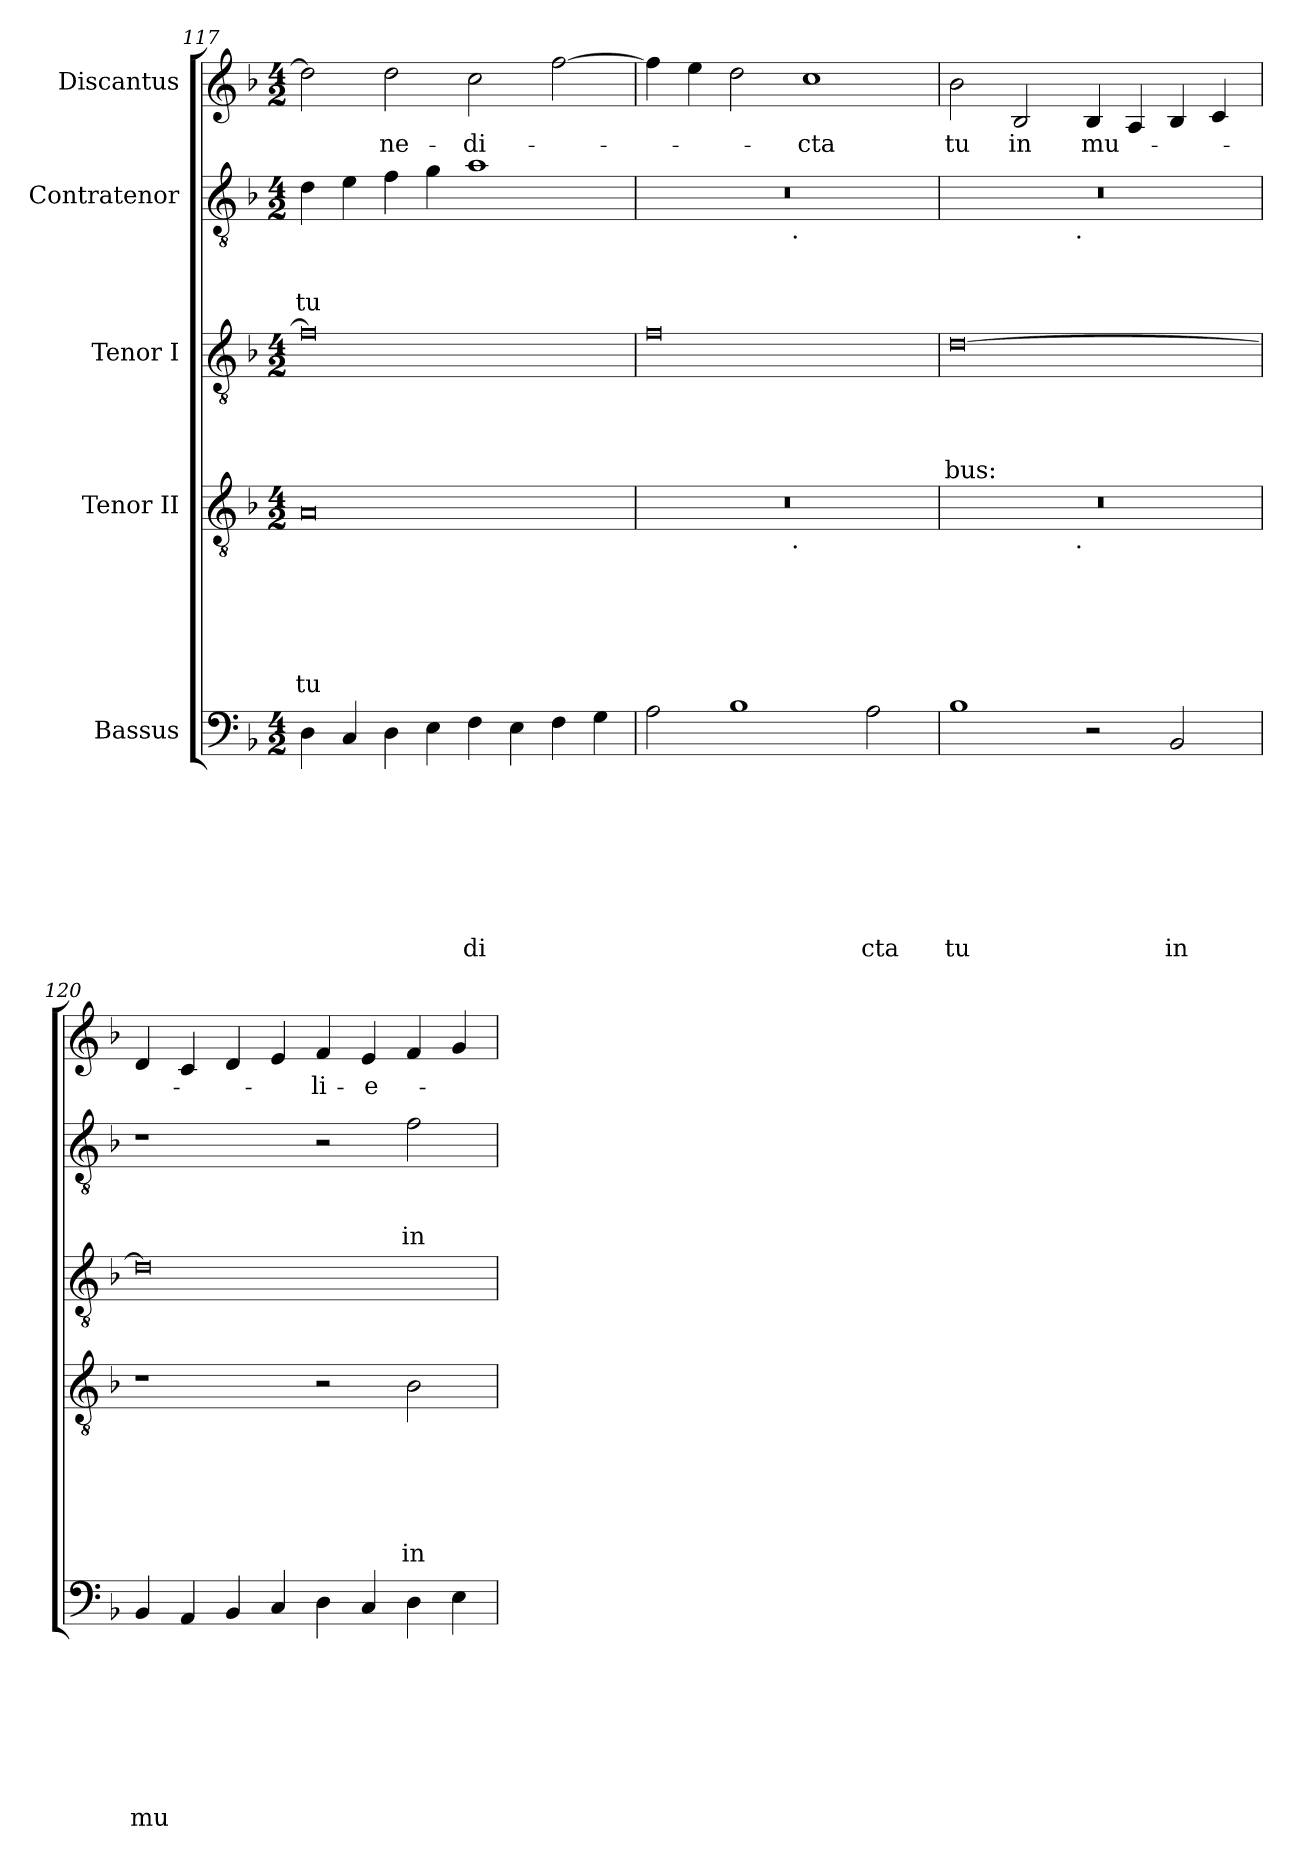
**kern	**text	**text	**text	**text	**text	**text	**text	**text	**kern	**text	**text	**text	**text	**text	**text	**kern	**text	**text	**text	**text	**kern	**text	**text	**text	**kern	**text
*part5	*part5	*part5	*part5	*part5	*part5	*part5	*part5	*part5	*part4	*part4	*part4	*part4	*part4	*part4	*part4	*part3	*part3	*part3	*part3	*part3	*part2	*part2	*part2	*part2	*part1	*part1
*staff5	*staff5	*staff5	*staff5	*staff5	*staff5	*staff5	*staff5	*staff5	*staff4	*staff4	*staff4	*staff4	*staff4	*staff4	*staff4	*staff3	*staff3	*staff3	*staff3	*staff3	*staff2	*staff2	*staff2	*staff2	*staff1	*staff1
*I"Bassus	*	*	*	*	*	*	*	*	*I"Tenor II	*	*	*	*	*	*	*I"Tenor I	*	*	*	*	*I"Contratenor	*	*	*	*I"Discantus	*
*clefF4	*	*	*	*	*	*	*	*	*clefGv2	*	*	*	*	*	*	*clefGv2	*	*	*	*	*clefGv2	*	*	*	*clefG2	*
*k[b-]	*	*	*	*	*	*	*	*	*k[b-]	*	*	*	*	*	*	*k[b-]	*	*	*	*	*k[b-]	*	*	*	*k[b-]	*
*F:	*	*	*	*	*	*	*	*	*F:	*	*	*	*	*	*	*F:	*	*	*	*	*F:	*	*	*	*F:	*
*M4/2	*	*	*	*	*	*	*	*	*M4/2	*	*	*	*	*	*	*M4/2	*	*	*	*	*M4/2	*	*	*	*M4/2	*
=117	=117	=117	=117	=117	=117	=117	=117	=117	=117	=117	=117	=117	=117	=117	=117	=117	=117	=117	=117	=117	=117	=117	=117	=117	=117	=117
!	!	!	!	!	!	!	!	!	!	!	!	!	!	!	!LO:LY:b	!	!	!	!	!	!	!	!	!LO:LY:b	!	!
4D\	.	.	.	.	.	.	.	.	0A	.	.	.	.	.	tu	0f]	.	.	.	.	4d\	.	.	tu	2dd\]	.
4C/	.	.	.	.	.	.	.	.	.	.	.	.	.	.	.	.	.	.	.	.	4e\	.	.	.	.	.
!	!	!	!	!	!	!	!	!	!	!	!	!	!	!	!	!	!	!	!	!	!	!	!	!	!	!LO:LY:b
4D\	.	.	.	.	.	.	.	.	.	.	.	.	.	.	.	.	.	.	.	.	4f\	.	.	.	2dd\	-ne-
4E\	.	.	.	.	.	.	.	.	.	.	.	.	.	.	.	.	.	.	.	.	4g\	.	.	.	.	.
!	!	!	!	!	!	!	!	!LO:LY:b	!	!	!	!	!	!	!	!	!	!	!	!	!	!	!	!	!	!LO:LY:b
4F\	.	.	.	.	.	.	.	di	.	.	.	.	.	.	.	.	.	.	.	.	1a	.	.	.	2cc\	-di-
4E\	.	.	.	.	.	.	.	.	.	.	.	.	.	.	.	.	.	.	.	.	.	.	.	.	.	.
4F\	.	.	.	.	.	.	.	.	.	.	.	.	.	.	.	.	.	.	.	.	.	.	.	.	[>2ff\	.
4G\	.	.	.	.	.	.	.	.	.	.	.	.	.	.	.	.	.	.	.	.	.	.	.	.	.	.
!!LO:PB:g=z
=118	=118	=118	=118	=118	=118	=118	=118	=118	=118	=118	=118	=118	=118	=118	=118	=118	=118	=118	=118	=118	=118	=118	=118	=118	=118	=118
*	*	*	*	*	*	*	*	*	*^	*	*	*	*	*	*	*	*	*	*	*	*^	*	*	*	*	*
2A\	.	.	.	.	.	.	.	.	0r	2ryy	.	.	.	.	.	.	0f	.	.	.	.	0r	2ryy	.	.	.	4ff\]	.
.	.	.	.	.	.	.	.	.	.	.	.	.	.	.	.	.	.	.	.	.	.	.	.	.	.	.	4ee\	.
1B-	.	.	.	.	.	.	.	.	.	4...ryy	.	.	.	.	.	.	.	.	.	.	.	.	4...ryy	.	.	.	2dd\	.
!	!	!	!	!	!	!	!	!	!	!	!	!	!	!	!	!	!	!	!	!	!	!	!LO:TX:b:t=.	!	!	!	!	!
!	!	!	!	!	!	!	!	!	!	!LO:TX:b:t=.	!	!	!	!	!	!	!	!	!	!	!	!	!	!	!	!	!	!
.	.	.	.	.	.	.	.	.	.	1ryy	.	.	.	.	.	.	.	.	.	.	.	.	1ryy	.	.	.	.	.
!	!	!	!	!	!	!	!	!	!	!	!	!	!	!	!	!	!	!	!	!	!	!	!	!	!	!	!	!LO:LY:b
.	.	.	.	.	.	.	.	.	.	.	.	.	.	.	.	.	.	.	.	.	.	.	.	.	.	.	1cc	-cta
!	!	!	!	!	!	!	!	!LO:LY:b	!	!	!	!	!	!	!	!	!	!	!	!	!	!	!	!	!	!	!	!
2A\	.	.	.	.	.	.	.	cta	.	.	.	.	.	.	.	.	.	.	.	.	.	.	.	.	.	.	.	.
.	.	.	.	.	.	.	.	.	.	32ryy	.	.	.	.	.	.	.	.	.	.	.	.	32ryy	.	.	.	.	.
=119	=119	=119	=119	=119	=119	=119	=119	=119	=119	=119	=119	=119	=119	=119	=119	=119	=119	=119	=119	=119	=119	=119	=119	=119	=119	=119	=119	=119
!	!	!	!	!	!	!	!	!LO:LY:b	!	!	!	!	!	!	!	!	!	!	!	!	!LO:LY:b	!	!	!	!	!	!	!LO:LY:b
1B-	.	.	.	.	.	.	.	tu	0r	2ryy	.	.	.	.	.	.	[>0d	.	.	.	-bus:	0r	2ryy	.	.	.	2b-\	tu
!	!	!	!	!	!	!	!	!	!	!	!	!	!	!	!	!	!	!	!	!	!	!	!	!	!	!	!	!LO:LY:b
.	.	.	.	.	.	.	.	.	.	4...ryy	.	.	.	.	.	.	.	.	.	.	.	.	4...ryy	.	.	.	2B-/	in
!	!	!	!	!	!	!	!	!	!	!	!	!	!	!	!	!	!	!	!	!	!	!	!LO:TX:b:t=.	!	!	!	!	!
!	!	!	!	!	!	!	!	!	!	!LO:TX:b:t=.	!	!	!	!	!	!	!	!	!	!	!	!	!	!	!	!	!	!
.	.	.	.	.	.	.	.	.	.	1ryy	.	.	.	.	.	.	.	.	.	.	.	.	1ryy	.	.	.	.	.
!	!	!	!	!	!	!	!	!	!	!	!	!	!	!	!	!	!	!	!	!	!	!	!	!	!	!	!	!LO:LY:b
2r	.	.	.	.	.	.	.	.	.	.	.	.	.	.	.	.	.	.	.	.	.	.	.	.	.	.	4B-/	mu-
.	.	.	.	.	.	.	.	.	.	.	.	.	.	.	.	.	.	.	.	.	.	.	.	.	.	.	4A/	.
!	!	!	!	!	!	!	!	!LO:LY:b	!	!	!	!	!	!	!	!	!	!	!	!	!	!	!	!	!	!	!	!
2BB-/	.	.	.	.	.	.	.	in	.	.	.	.	.	.	.	.	.	.	.	.	.	.	.	.	.	.	4B-/	.
.	.	.	.	.	.	.	.	.	.	.	.	.	.	.	.	.	.	.	.	.	.	.	.	.	.	.	4c/	.
.	.	.	.	.	.	.	.	.	.	32ryy	.	.	.	.	.	.	.	.	.	.	.	.	32ryy	.	.	.	.	.
=120	=120	=120	=120	=120	=120	=120	=120	=120	=120	=120	=120	=120	=120	=120	=120	=120	=120	=120	=120	=120	=120	=120	=120	=120	=120	=120	=120	=120
!	!	!	!	!	!	!	!	!LO:LY:b	!	!	!	!	!	!	!	!	!	!	!	!	!	!	!	!	!	!	!	!
*	*	*	*	*	*	*	*	*	*v	*v	*	*	*	*	*	*	*	*	*	*	*	*v	*v	*	*	*	*	*
4BB-/	.	.	.	.	.	.	.	mu	1r	.	.	.	.	.	.	0d]	.	.	.	.	1r	.	.	.	4d/	.
4AA/	.	.	.	.	.	.	.	.	.	.	.	.	.	.	.	.	.	.	.	.	.	.	.	.	4c/	.
4BB-/	.	.	.	.	.	.	.	.	.	.	.	.	.	.	.	.	.	.	.	.	.	.	.	.	4d/	.
4C/	.	.	.	.	.	.	.	.	.	.	.	.	.	.	.	.	.	.	.	.	.	.	.	.	4e/	.
!	!	!	!	!	!	!	!	!	!	!	!	!	!	!	!	!	!	!	!	!	!	!	!	!	!	!LO:LY:b
4D\	.	.	.	.	.	.	.	.	2r	.	.	.	.	.	.	.	.	.	.	.	2r	.	.	.	4f/	-li-
!	!	!	!	!	!	!	!	!	!	!	!	!	!	!	!	!	!	!	!	!	!	!	!	!	!	!LO:LY:b
4C/	.	.	.	.	.	.	.	.	.	.	.	.	.	.	.	.	.	.	.	.	.	.	.	.	4e/	-e-
!	!	!	!	!	!	!	!	!	!	!	!	!	!	!	!LO:LY:b	!	!	!	!	!	!	!	!	!LO:LY:b	!	!
4D\	.	.	.	.	.	.	.	.	2B-\	.	.	.	.	.	in	.	.	.	.	.	2f\	.	.	in	4f/	.
4E\	.	.	.	.	.	.	.	.	.	.	.	.	.	.	.	.	.	.	.	.	.	.	.	.	4g/	.
=	=	=	=	=	=	=	=	=	=	=	=	=	=	=	=	=	=	=	=	=	=	=	=	=	=	=
*-	*-	*-	*-	*-	*-	*-	*-	*-	*-	*-	*-	*-	*-	*-	*-	*-	*-	*-	*-	*-	*-	*-	*-	*-	*-	*-
